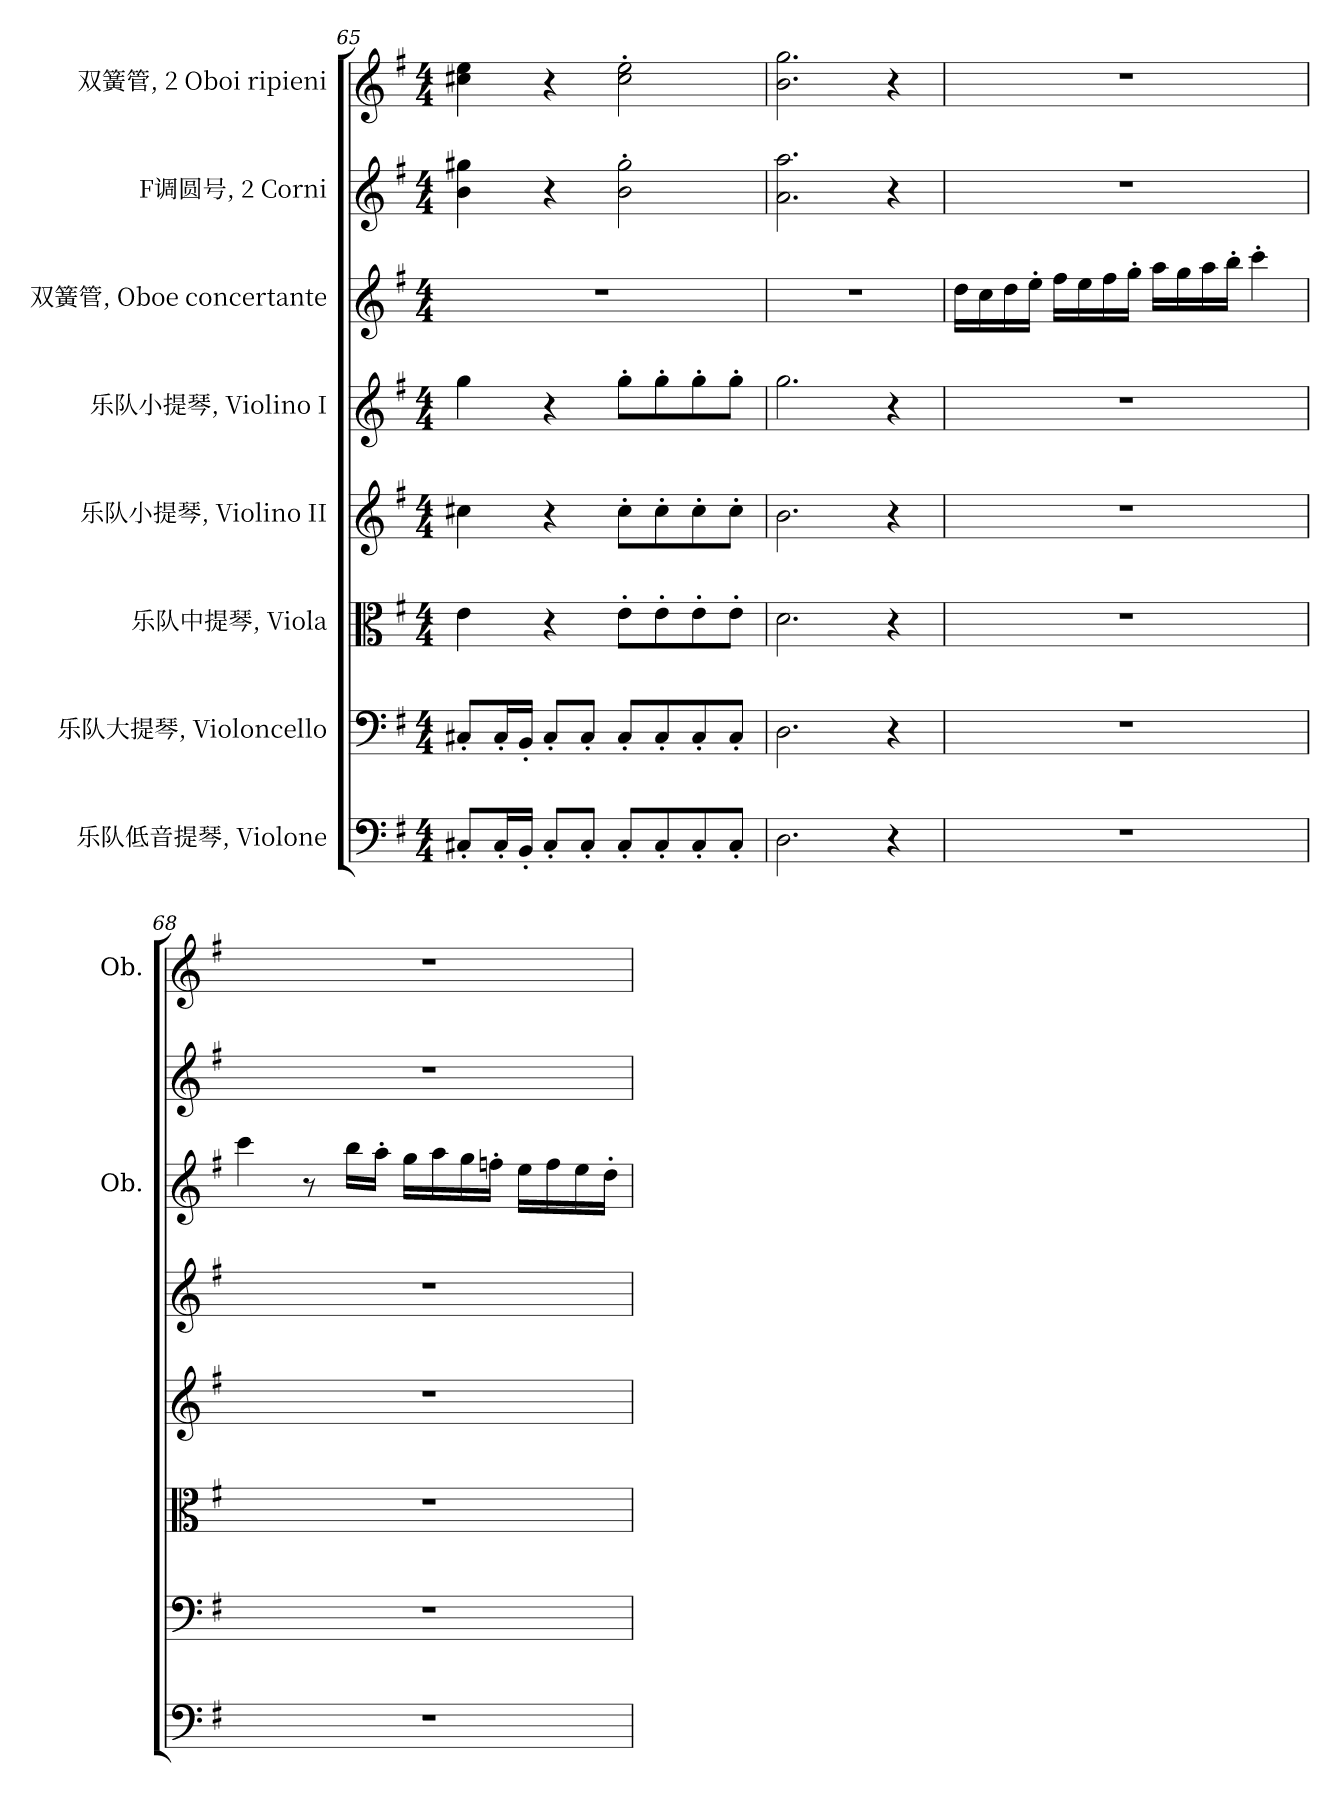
**kern	**kern	**kern	**kern	**kern	**kern	**kern	**kern
*part8	*part7	*part6	*part5	*part4	*part3	*part2	*part1
*staff8	*staff7	*staff6	*staff5	*staff4	*staff3	*staff2	*staff1
*I"乐队低音提琴, Violone	*I"乐队大提琴, Violoncello	*I"乐队中提琴, Viola	*I"乐队小提琴, Violino II	*I"乐队小提琴, Violino I	*I"双簧管, Oboe concertante	*I"F调圆号, 2 Corni	*I"双簧管, 2 Oboi ripieni
*	*	*	*	*	*I'Ob.	*	*I'Ob.
*clefF4	*clefF4	*clefC3	*clefG2	*clefG2	*clefG2	*clefG2	*clefG2
*ITrd7c12	*	*	*	*	*	*ITrd4c7	*
*k[f#]	*k[f#]	*k[f#]	*k[f#]	*k[f#]	*k[f#]	*k[]	*k[f#]
*M4/4	*M4/4	*M4/4	*M4/4	*M4/4	*M4/4	*M4/4	*M4/4
=65	=65	=65	=65	=65	=65	=65	=65
8CC#X'/L	8C#X'/L	4e\	4cc#X\	4gg\	1r	4e\ 4cc#X\	4cc#X\ 4ee\
16CC#'/L	16C#'/L	.	.	.	.	.	.
16BBB'/JJ	16BB'/JJ	.	.	.	.	.	.
*	*	*	*	*	*	*	*MM123
8CC#'/L	8C#'/L	4r	4r	4r	.	4r	4r
8CC#'/J	8C#'/J	.	.	.	.	.	.
*	*	*	*	*	*	*	*MM118
8CC#'/L	8C#'/L	8e'\L	8cc#'\L	8gg'\L	.	2e\' 2cc#\'	2cc#\' 2ee\'
8CC#'/	8C#'/	8e'\	8cc#'\	8gg'\	.	.	.
8CC#'/	8C#'/	8e'\	8cc#'\	8gg'\	.	.	.
8CC#'/J	8C#'/J	8e'\J	8cc#'\J	8gg'\J	.	.	.
=66	=66	=66	=66	=66	=66	=66	=66
*	*	*	*	*	*	*	*MM108
2.DD\	2.D\	2.d\	2.b\	2.gg\	1r	2.d\ 2.dd\	2.b\ 2.gg\
*	*	*	*	*	*	*	*MM93
4r	4r	4r	4r	4r	.	4r	4r
=67	=67	=67	=67	=67	=67	=67	=67
*	*	*	*	*	*	*	*MM128
1r	1r	1r	1r	1r	16dd\LL	1r	1r
.	.	.	.	.	16cc\	.	.
.	.	.	.	.	16dd\	.	.
.	.	.	.	.	16ee'\JJ	.	.
.	.	.	.	.	16ff#\LL	.	.
.	.	.	.	.	16ee\	.	.
.	.	.	.	.	16ff#\	.	.
.	.	.	.	.	16gg'\JJ	.	.
.	.	.	.	.	16aa\LL	.	.
.	.	.	.	.	16gg\	.	.
.	.	.	.	.	16aa\	.	.
.	.	.	.	.	16bb'\JJ	.	.
.	.	.	.	.	4ccc'\	.	.
!!LO:PB:g=z
=68	=68	=68	=68	=68	=68	=68	=68
1r	1r	1r	1r	1r	4ccc\	1r	1r
.	.	.	.	.	8r	.	.
.	.	.	.	.	16bb\LL	.	.
.	.	.	.	.	16aa'\JJ	.	.
.	.	.	.	.	16gg\LL	.	.
.	.	.	.	.	16aa\	.	.
.	.	.	.	.	16gg\	.	.
.	.	.	.	.	16ffn'\JJ	.	.
.	.	.	.	.	16ee\LL	.	.
.	.	.	.	.	16ff\	.	.
.	.	.	.	.	16ee\	.	.
.	.	.	.	.	16dd'\JJ	.	.
=	=	=	=	=	=	=	=
*-	*-	*-	*-	*-	*-	*-	*-
